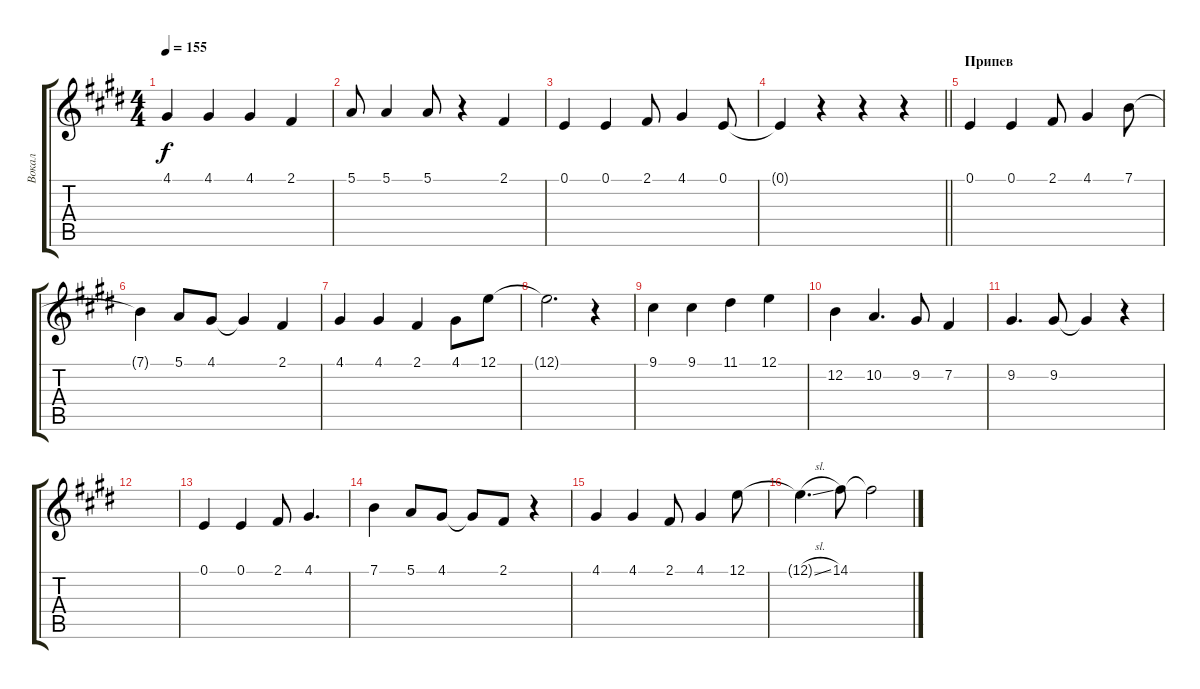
\track ("Вокал" "Вокал") {instrument flute}
\staff {score tabs}
\tuning (E4 B3 G3 D3 A2 E2) {hide}
\ts (4 4)
\tempo 155
\clef g2
\ks e
4.1.4{dy f} 4.1.4 4.1.4 2.1.4 |
5.1.8 5.1.4 5.1.8 r.4 2.1.4 |
0.1.4 0.1.4 2.1.8 4.1.4 0.1.8 |
\barLineRight lightlight
0.1{t}.4 r.4 r.4 r.4 |
\section ("" "Припев")
0.1.4 0.1.4 2.1.8 4.1.4 7.1.8 |
7.1{t}.4 5.1.8 4.1.8 4.1{t}.4 2.1.4 |
4.1.4 4.1.4 2.1.4 4.1.8 12.1.8 |
12.1{t}.2{d} r.4 |
9.1.4 9.1.4 11.1.4 12.1.4 |
12.2.4 10.2.4{d} 9.2.8 7.2.4 |
9.2.4{d} 9.2.8 9.2{t}.4 r.4 |
|
0.1.4 0.1.4 2.1.8 4.1.4{d} |
7.1.4 5.1.8 4.1.8 4.1{t}.8 2.1.8 r.4 |
4.1.4 4.1.4 2.1.8 4.1.4 12.1.8 |
12.1{sl t}.4{d} 14.1.8 14.1{t}.2
